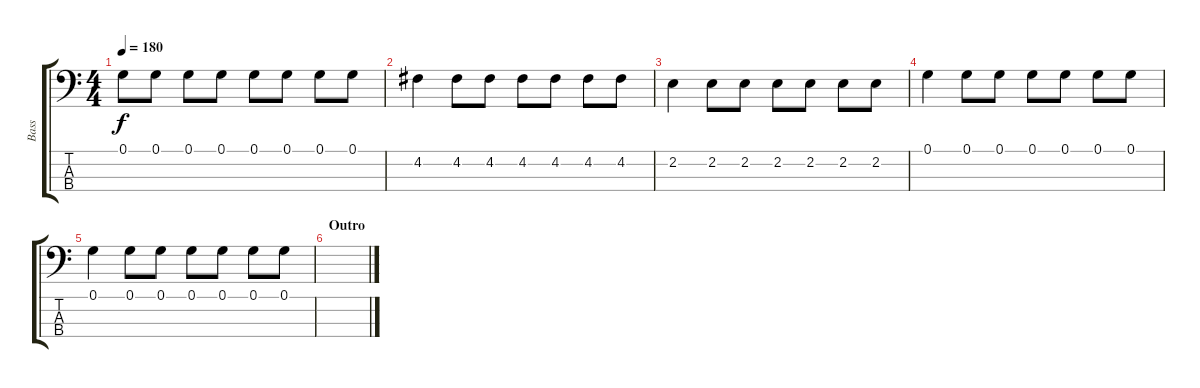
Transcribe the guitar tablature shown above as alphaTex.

\track ("Bass" "Bass") {instrument electricbasspick}
\staff {score tabs}
\tuning (G2 D2 A1 E1) {hide}
\ts (4 4)
\tempo 180
\clef f4
\ks c
0.1.8{dy f} 0.1.8 0.1.8 0.1.8 0.1.8 0.1.8 0.1.8 0.1.8 |
4.2.4 4.2.8 4.2.8 4.2.8 4.2.8 4.2.8 4.2.8 |
2.2.4 2.2.8 2.2.8 2.2.8 2.2.8 2.2.8 2.2.8 |
0.1.4 0.1.8 0.1.8 0.1.8 0.1.8 0.1.8 0.1.8 |
0.1.4 0.1.8 0.1.8 0.1.8 0.1.8 0.1.8 0.1.8 |
\section ("" "Outro")
